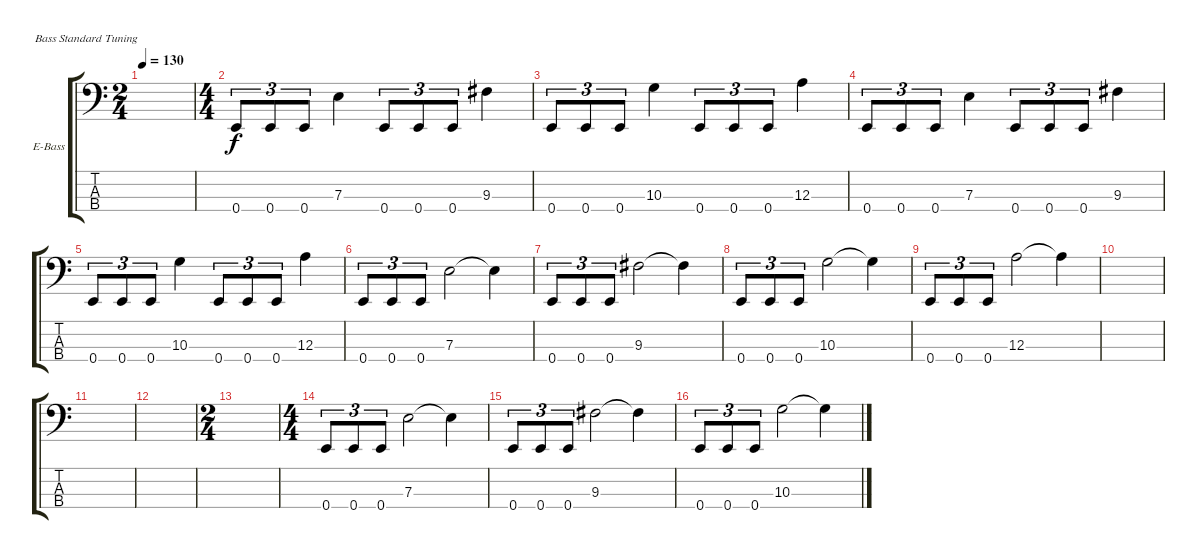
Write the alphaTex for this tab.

\bracketExtendMode groupsimilarinstruments
\firstSystemTrackNameOrientation horizontal
\otherSystemsTrackNameOrientation horizontal
\track ("Electric Bass" "E-Bass") {instrument electricbassfinger}
\staff {score tabs}
\tuning (G2 D2 A1 E1)
\ts (2 4)
\tempo 130
\clef f4
\ks c
|
\ts (4 4)
0.4.8{tu (3 2)} 0.4.8{tu (3 2)} 0.4.8{tu (3 2)} 7.3.4 0.4.8{tu (3 2)} 0.4.8{tu (3 2)} 0.4.8{tu (3 2)} 9.3.4 |
0.4.8{tu (3 2)} 0.4.8{tu (3 2)} 0.4.8{tu (3 2)} 10.3.4 0.4.8{tu (3 2)} 0.4.8{tu (3 2)} 0.4.8{tu (3 2)} 12.3.4 |
0.4.8{tu (3 2)} 0.4.8{tu (3 2)} 0.4.8{tu (3 2)} 7.3.4 0.4.8{tu (3 2)} 0.4.8{tu (3 2)} 0.4.8{tu (3 2)} 9.3.4 |
0.4.8{tu (3 2)} 0.4.8{tu (3 2)} 0.4.8{tu (3 2)} 10.3.4 0.4.8{tu (3 2)} 0.4.8{tu (3 2)} 0.4.8{tu (3 2)} 12.3.4 |
0.4.8{tu (3 2)} 0.4.8{tu (3 2)} 0.4.8{tu (3 2)} 7.3.2 7.3{t}.4 |
0.4.8{tu (3 2)} 0.4.8{tu (3 2)} 0.4.8{tu (3 2)} 9.3.2 9.3{t}.4 |
0.4.8{tu (3 2)} 0.4.8{tu (3 2)} 0.4.8{tu (3 2)} 10.3.2 10.3{t}.4 |
0.4.8{tu (3 2)} 0.4.8{tu (3 2)} 0.4.8{tu (3 2)} 12.3.2 12.3{t}.4 |
|
|
|
\ts (2 4)
|
\ts (4 4)
0.4.8{tu (3 2)} 0.4.8{tu (3 2)} 0.4.8{tu (3 2)} 7.3.2 7.3{t}.4 |
0.4.8{tu (3 2)} 0.4.8{tu (3 2)} 0.4.8{tu (3 2)} 9.3.2 9.3{t}.4 |
0.4.8{tu (3 2)} 0.4.8{tu (3 2)} 0.4.8{tu (3 2)} 10.3.2 10.3{t}.4
